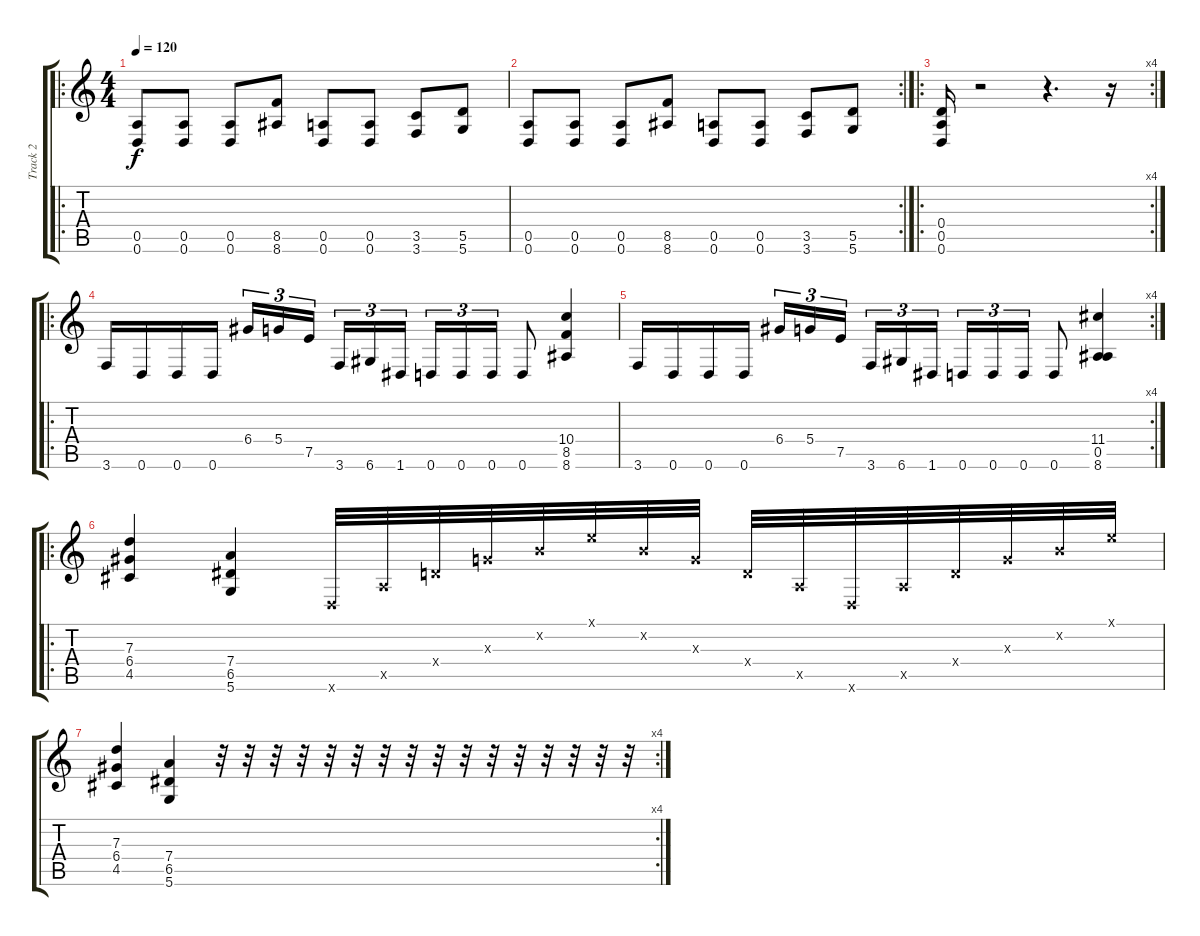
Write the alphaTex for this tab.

\track ("Track 2" "Track 2") {instrument distortionguitar}
\staff {score tabs}
\tuning (E4 B3 G3 D3 A2 D2) {hide}
\ro
\ts (4 4)
\tempo 120
\clef g2
\ks c
(0.5 0.6).8{dy f instrument distortionguitar} (0.5 0.6).8 (0.5 0.6).8 (8.5 8.6).8 (0.5 0.6).8 (0.5 0.6).8 (3.5 3.6).8 (5.5 5.6).8 |
\rc 2
(0.5 0.6).8 (0.5 0.6).8 (0.5 0.6).8 (8.5 8.6).8 (0.5 0.6).8 (0.5 0.6).8 (3.5 3.6).8 (5.5 5.6).8 |
\ro
\rc 4
(0.4 0.5 0.6).16 r.2 r.4{d} r.16 |
\ro
3.6.16 0.6.16 0.6.16 0.6.16 6.4.16{tu (3 2)} 5.4.16{tu (3 2)} 7.5.16{tu (3 2)} 3.6.16{tu (3 2)} 6.6.16{tu (3 2)} 1.6.16{tu (3 2)} 0.6.16{tu (3 2)} 0.6.16{tu (3 2)} 0.6.16{tu (3 2)} 0.6.8 (10.4 8.5 8.6).4 |
\rc 4
3.6.16 0.6.16 0.6.16 0.6.16 6.4.16{tu (3 2)} 5.4.16{tu (3 2)} 7.5.16{tu (3 2)} 3.6.16{tu (3 2)} 6.6.16{tu (3 2)} 1.6.16{tu (3 2)} 0.6.16{tu (3 2)} 0.6.16{tu (3 2)} 0.6.16{tu (3 2)} 0.6.8 (11.4 0.5 8.6).4 |
\ro
(7.3 6.4 4.5).4 (7.4 6.5 5.6).4 0.6{x}.32 0.5{x}.32 0.4{x}.32 0.3{x}.32 0.2{x}.32 0.1{x}.32 0.2{x}.32 0.3{x}.32 0.4{x}.32 0.5{x}.32 0.6{x}.32 0.5{x}.32 0.4{x}.32 0.3{x}.32 0.2{x}.32 0.1{x}.32 |
\rc 4
(7.3 6.4 4.5).4 (7.4 6.5 5.6).4 r.32 r.32 r.32 r.32 r.32 r.32 r.32 r.32 r.32 r.32 r.32 r.32 r.32 r.32 r.32 r.32
